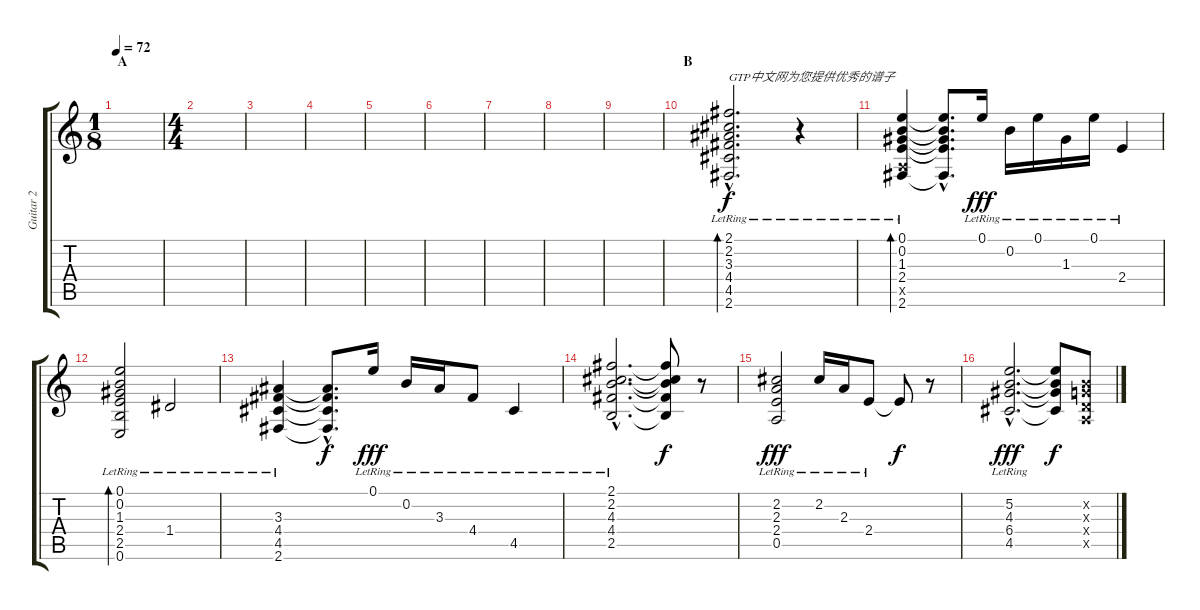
\track ("Guitar 2" "Guitar 2") {instrument acousticguitarsteel}
\staff {score tabs}
\tuning (E4 B3 G3 D3 A2 E2) {hide}
\ts (1 8)
\section ("" "A")
\tempo 72
\clef g2
\ks c
|
\ts (4 4)
|
|
|
|
|
|
|
|
\section ("" "B")
(2.1{hac lr} 2.2{hac lr} 3.3{hac lr} 4.4{hac lr} 4.5{hac lr} 2.6{hac lr}).2{d bd 120 txt "GTP中文网为您提供优秀的谱子"} r.4 |
(0.1{lr} 0.2{lr} 1.3{lr} 2.4{lr} 0.5{x} 2.6{lr}).4{bd 120} (0.1{hac t} 0.2{hac t} 1.3{hac t} 2.4{hac t} 2.6{hac t}).8{d dy f} 0.1{lr}.16{dy fff} 0.2{lr}.16 0.1{lr}.16 1.3{lr}.16 0.1{lr}.16 2.4{lr}.4 |
(0.1{lr} 0.2{lr} 1.3{lr} 2.4{lr} 2.5{lr} 0.6{lr}).2{bd 120} 1.4{lr}.2 |
(3.3{lr} 4.4{lr} 4.5{lr} 2.6{lr}).4 (3.3{hac t} 4.4{hac t} 4.5{hac t} 2.6{hac t}).8{d dy f} 0.1{lr}.16{dy fff} 0.2{lr}.16 3.3{lr}.16 4.4{lr}.8 4.5{lr}.4 |
(2.1{hac lr} 2.2{hac lr} 4.3{hac lr} 4.4{hac lr} 2.5{hac lr}).2{d} (2.1{t} 2.2{t} 4.3{t} 4.4{t} 2.5{t}).8{dy f} r.8 |
(2.2{lr} 2.3{lr} 2.4{lr} 0.5{lr}).2{dy fff} 2.2{lr}.16 2.3{lr}.16 2.4{lr}.8 2.4{t}.8{dy f} r.8 |
(5.2{hac lr} 4.3{hac lr} 6.4{hac lr} 4.5{hac lr}).2{d dy fff} (5.2{t} 4.3{t} 6.4{t} 4.5{t}).8{dy f} (0.2{x} 0.3{x} 0.4{x} 0.5{x}).8
